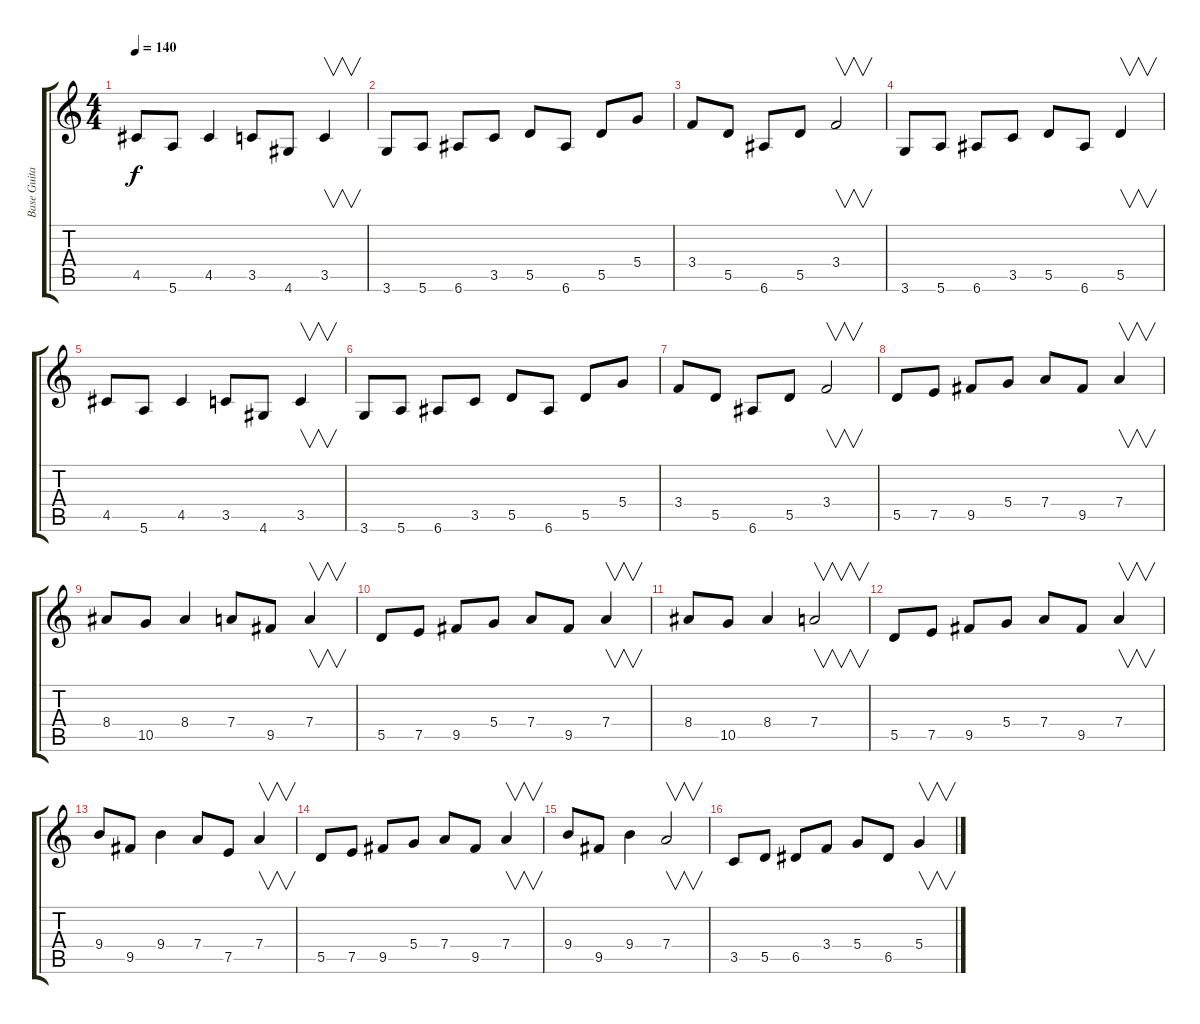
\track ("Base Guitar" "Base Guita") {instrument distortionguitar}
\staff {score tabs}
\tuning (E4 B3 G3 D3 A2 E2) {hide}
\ts (4 4)
\tempo 140
\clef g2
\ks c
4.5.8{dy f} 5.6.8 4.5.4 3.5.8 4.6.8 3.5.4{v} |
3.6.8 5.6.8 6.6.8 3.5.8 5.5.8 6.6.8 5.5.8 5.4.8 |
3.4.8 5.5.8 6.6.8 5.5.8 3.4.2{v} |
3.6.8 5.6.8 6.6.8 3.5.8 5.5.8 6.6.8 5.5.4{v} |
4.5.8 5.6.8 4.5.4 3.5.8 4.6.8 3.5.4{v} |
3.6.8 5.6.8 6.6.8 3.5.8 5.5.8 6.6.8 5.5.8 5.4.8 |
3.4.8 5.5.8 6.6.8 5.5.8 3.4.2{v} |
5.5.8 7.5.8 9.5.8 5.4.8 7.4.8 9.5.8 7.4.4{v} |
8.4.8 10.5.8 8.4.4 7.4.8 9.5.8 7.4.4{v} |
5.5.8 7.5.8 9.5.8 5.4.8 7.4.8 9.5.8 7.4.4{v} |
8.4.8 10.5.8 8.4.4 7.4.2{v} |
5.5.8 7.5.8 9.5.8 5.4.8 7.4.8 9.5.8 7.4.4{v} |
9.4.8 9.5.8 9.4.4 7.4.8 7.5.8 7.4.4{v} |
5.5.8 7.5.8 9.5.8 5.4.8 7.4.8 9.5.8 7.4.4{v} |
9.4.8 9.5.8 9.4.4 7.4.2{v} |
3.5.8 5.5.8 6.5.8 3.4.8 5.4.8 6.5.8 5.4.4{v}
